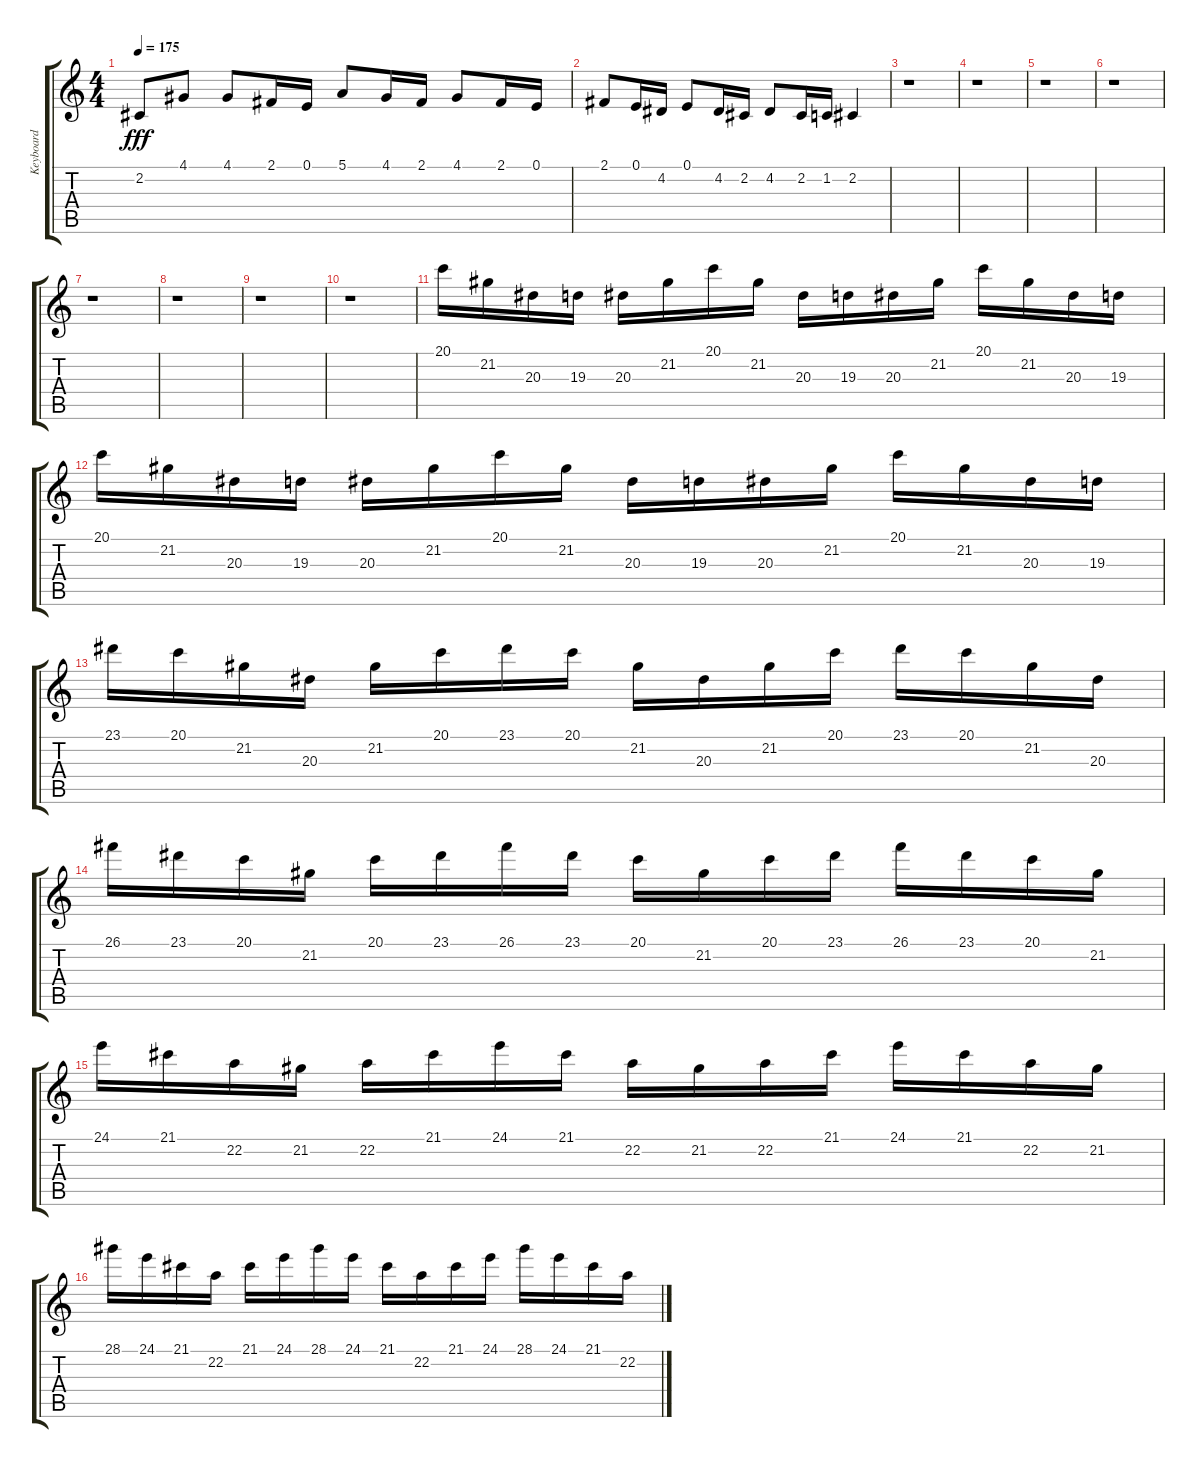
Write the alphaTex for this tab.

\track ("Keyboard" "Keyboard") {instrument harpsichord}
\staff {score tabs}
\tuning (E4 B3 G3 D3 A2 E2) {hide}
\ts (4 4)
\tempo 175
\clef g2
\ks c
2.2.8{dy fff} 4.1.8 4.1.8 2.1.16 0.1.16 5.1.8 4.1.16 2.1.16 4.1.8 2.1.16 0.1.16 |
2.1.8 0.1.16 4.2.16 0.1.8 4.2.16 2.2.16 4.2.8 2.2.16 1.2.16 2.2.4 |
r.1 |
r.1 |
r.1 |
r.1 |
r.1 |
r.1 |
r.1 |
r.1 |
20.1.16 21.2.16 20.3.16 19.3.16 20.3.16 21.2.16 20.1.16 21.2.16 20.3.16 19.3.16 20.3.16 21.2.16 20.1.16 21.2.16 20.3.16 19.3.16 |
20.1.16 21.2.16 20.3.16 19.3.16 20.3.16 21.2.16 20.1.16 21.2.16 20.3.16 19.3.16 20.3.16 21.2.16 20.1.16 21.2.16 20.3.16 19.3.16 |
23.1.16 20.1.16 21.2.16 20.3.16 21.2.16 20.1.16 23.1.16 20.1.16 21.2.16 20.3.16 21.2.16 20.1.16 23.1.16 20.1.16 21.2.16 20.3.16 |
26.1.16 23.1.16 20.1.16 21.2.16 20.1.16 23.1.16 26.1.16 23.1.16 20.1.16 21.2.16 20.1.16 23.1.16 26.1.16 23.1.16 20.1.16 21.2.16 |
24.1.16 21.1.16 22.2.16 21.2.16 22.2.16 21.1.16 24.1.16 21.1.16 22.2.16 21.2.16 22.2.16 21.1.16 24.1.16 21.1.16 22.2.16 21.2.16 |
28.1.16 24.1.16 21.1.16 22.2.16 21.1.16 24.1.16 28.1.16 24.1.16 21.1.16 22.2.16 21.1.16 24.1.16 28.1.16 24.1.16 21.1.16 22.2.16
